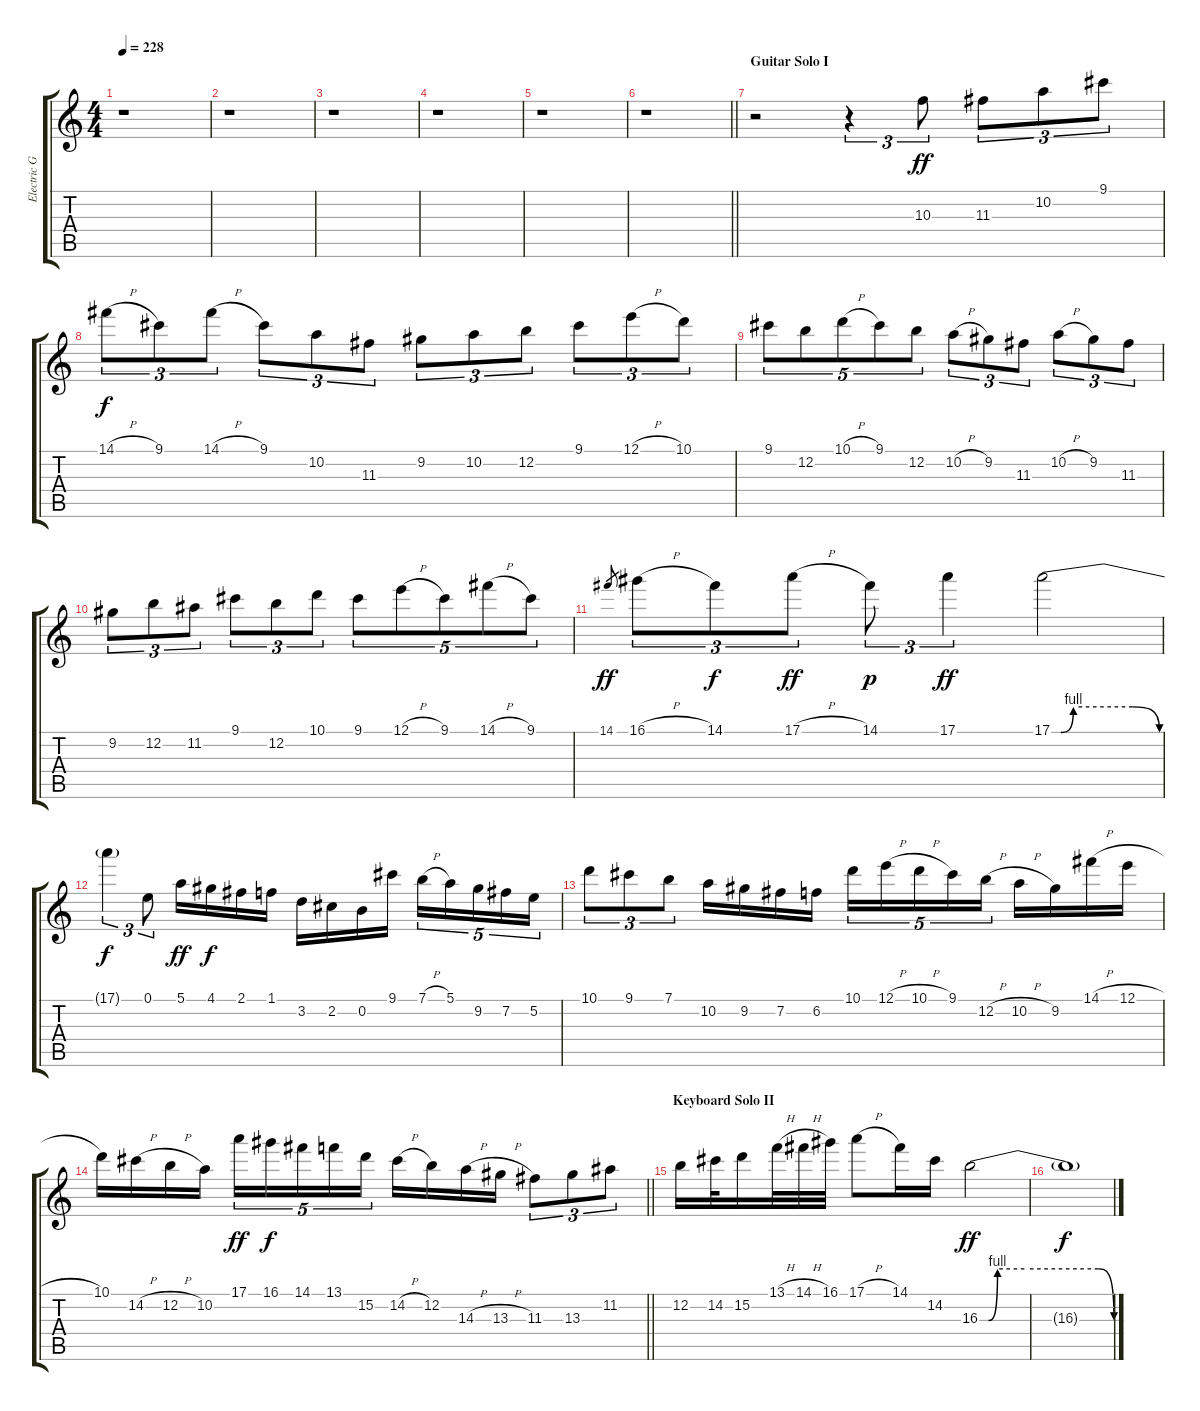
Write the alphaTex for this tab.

\track ("Electric Guitar" "Electric G") {solo instrument acousticguitarsteel}
\staff {score tabs}
\tuning (E4 B3 G3 D3 A2 E2) {hide}
\ts (4 4)
\tempo 228
\clef g2
\ks c
r.1{dy f} |
r.1 |
r.1 |
r.1 |
r.1 |
\barLineRight lightlight
r.1 |
\section ("" "Guitar Solo I")
r.2 r.4{tu (3 2)} 10.3.8{tu (3 2) dy ff} 11.3.8{tu (3 2)} 10.2.8{tu (3 2)} 9.1.8{tu (3 2)} |
14.1{h}.8{tu (3 2) dy f} 9.1.8{tu (3 2)} 14.1{h}.8{tu (3 2)} 9.1.8{tu (3 2)} 10.2.8{tu (3 2)} 11.3.8{tu (3 2)} 9.2.8{tu (3 2)} 10.2.8{tu (3 2)} 12.2.8{tu (3 2)} 9.1.8{tu (3 2)} 12.1{h}.8{tu (3 2)} 10.1.8{tu (3 2)} |
9.1.8{tu (5 4)} 12.2.8{tu (5 4)} 10.1{h}.8{tu (5 4)} 9.1.8{tu (5 4)} 12.2.8{tu (5 4)} 10.2{h}.8{tu (3 2)} 9.2.8{tu (3 2)} 11.3.8{tu (3 2)} 10.2{h}.8{tu (3 2)} 9.2.8{tu (3 2)} 11.3.8{tu (3 2)} |
9.2.8{tu (3 2)} 12.2.8{tu (3 2)} 11.2.8{tu (3 2)} 9.1.8{tu (3 2)} 12.2.8{tu (3 2)} 10.1.8{tu (3 2)} 9.1.8{tu (5 4)} 12.1{h}.8{tu (5 4)} 9.1.8{tu (5 4)} 14.1{h}.8{tu (5 4)} 9.1.8{tu (5 4)} |
14.1.8{gr dy ff} 16.1{h}.8{tu (3 2)} 14.1.8{tu (3 2) dy f} 17.1{h}.8{tu (3 2) dy ff} 14.1.8{tu (3 2) dy p} 17.1.4{tu (3 2) dy ff} 17.1{be (custom 0 0 5 0 12 4 45 4 60 0)}.2 |
17.1{t}.4{tu (3 2) dy f} 0.1.8{tu (3 2)} 5.1.16{dy ff} 4.1.16{dy f} 2.1.16 1.1.16 3.2.16 2.2.16 0.2.16 9.1.16 7.1{h}.16{tu (5 4)} 5.1.16{tu (5 4)} 9.2.16{tu (5 4)} 7.2.16{tu (5 4)} 5.2.16{tu (5 4)} |
10.1.8{tu (3 2)} 9.1.8{tu (3 2)} 7.1.8{tu (3 2)} 10.2.16 9.2.16 7.2.16 6.2.16 10.1.16{tu (5 4)} 12.1{h}.16{tu (5 4)} 10.1{h}.16{tu (5 4)} 9.1.16{tu (5 4)} 12.2{h}.16{tu (5 4)} 10.2{h}.16 9.2.16 14.1{h}.16 12.1{h}.16 |
\barLineRight lightlight
10.1.16 14.2{h}.16 12.2{h}.16 10.2.16 17.1.16{tu (5 4) dy ff} 16.1.16{tu (5 4) dy f} 14.1.16{tu (5 4)} 13.1.16{tu (5 4)} 15.2.16{tu (5 4)} 14.2{h}.16 12.2.16 14.3{h}.16 13.3{h}.16 11.3.8{tu (3 2)} 13.3.8{tu (3 2)} 11.2.8{tu (3 2)} |
\section ("" "Keyboard Solo II")
12.2.16 14.2.32 15.2.16 13.1{h}.32 14.1{h}.32 16.1.32 17.1{h}.8 14.1.16 14.2.16 16.3{be (custom 0 0 4 0 8 4 20 4 53 4 60 0)}.2{dy ff} |
16.3{t}.1{dy f}
